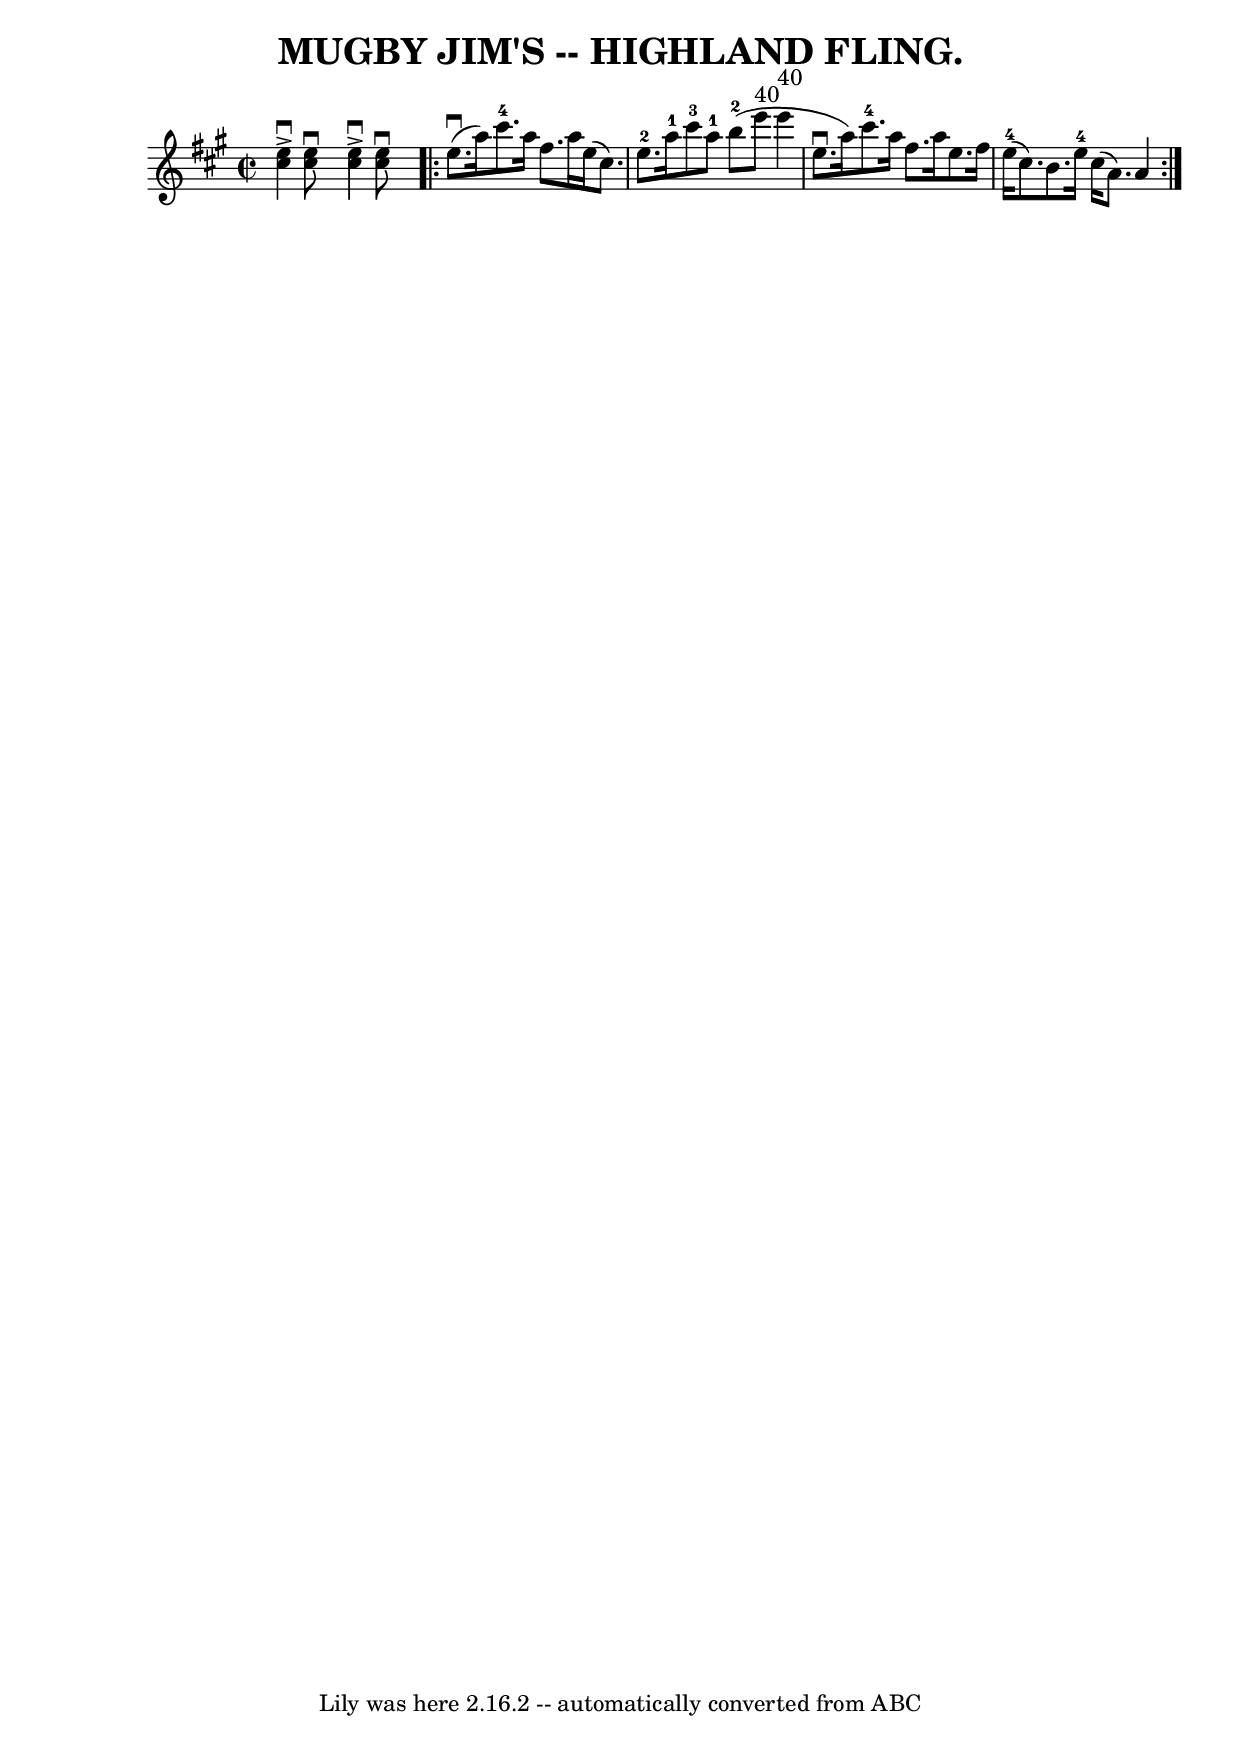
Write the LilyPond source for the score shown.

\version "2.16.2"
\include "Mammoth.ily"
\header {
  %% book = "Ryan's Mammoth Collection of Fiddle Tunes"
  crossRefNumber = "1"
  footnotes = ""
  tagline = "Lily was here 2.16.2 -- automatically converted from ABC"
  title = "MUGBY JIM'S -- HIGHLAND FLING."

}
voicedefault =  {


  \override Staff.TimeSignature #'style = #'C
  \time 2/2 
  \key a \major
  << cis''4^\accent^\downbow e''4   >> <<   
    cis''8^\downbow e''4   >>     << cis''4^\accent^\downbow e''4   >> <<   
      cis''8^\downbow e''4   >>     
  \repeat volta 2 {
    e''8. (^\downbow a''16 ) cis'''8.-4 a''16 fis''8. a''16 e''16 (cis''8.)    |
    e''8.-2 a''16-1 cis'''8-3 a''8-1 b''8-2(
    e'''8^"40" e'''4^"40"   |
    e''8. (^\downbow a''16)   
    cis'''8.-4 a''16 fis''8. a''16 e''8. fis''16    |
    
    e''16-4(cis''8.) b'8. e''16-4 cis''16 (a'8.) a'4    

  }   

}

\score{
  <<

    \context Staff="default"
    {
      \voicedefault 
      
    }

  >>
  \layout {
    
  }
  \midi {
  }

}
